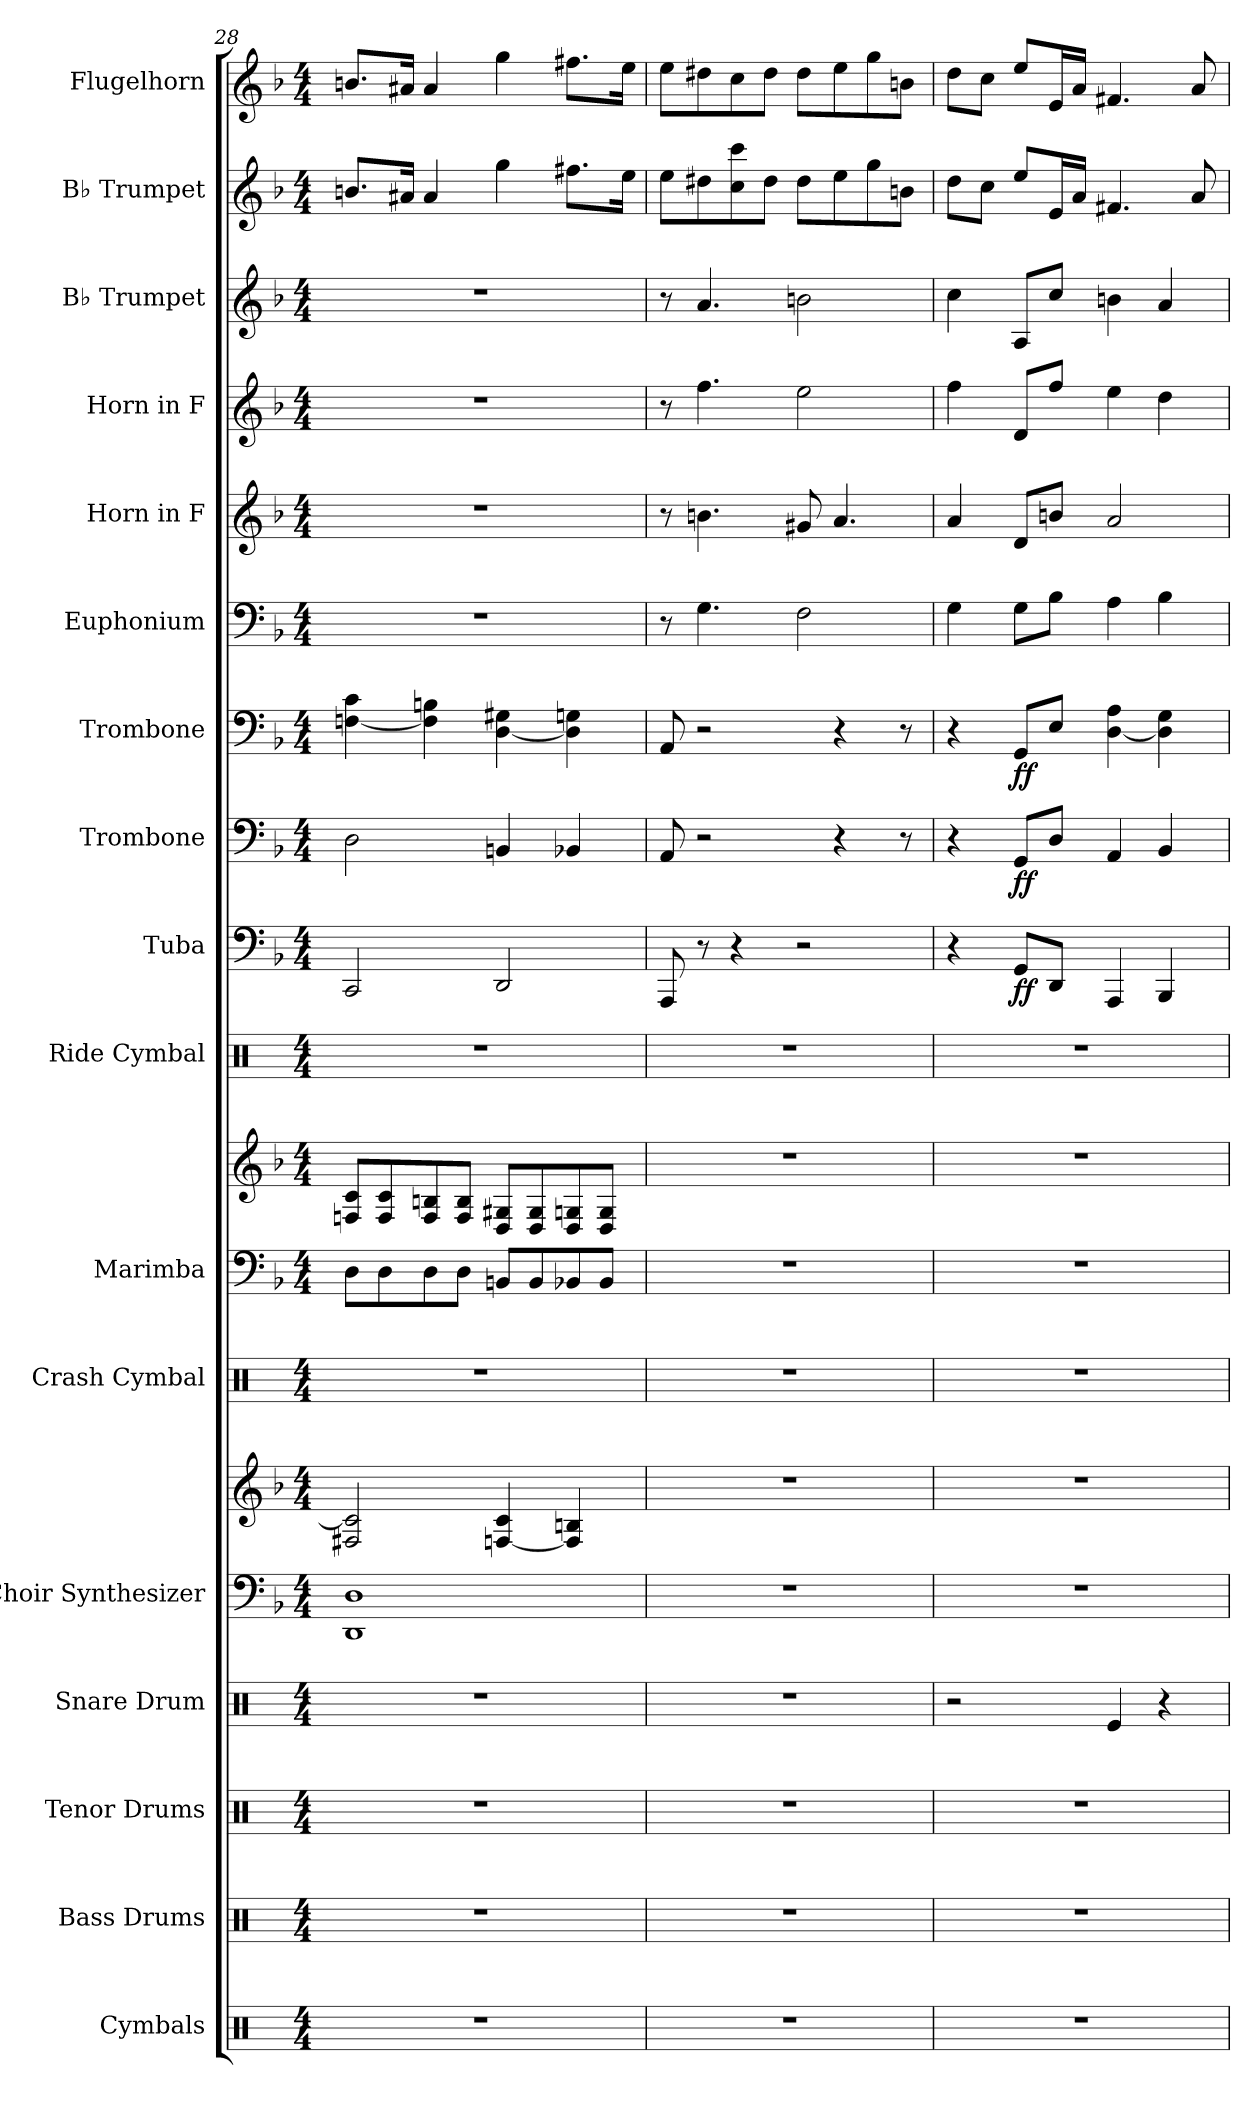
**kern	**kern	**kern	**kern	**kern	**kern	**kern	**kern	**kern	**kern	**kern	**dynam	**kern	**dynam	**kern	**dynam	**kern	**kern	**kern	**kern	**kern	**kern
*part17	*part16	*part15	*part14	*part13	*part13	*part12	*part11	*part11	*part10	*part9	*part9	*part8	*part8	*part7	*part7	*part6	*part5	*part4	*part3	*part2	*part1
*staff19	*staff18	*staff17	*staff16	*staff15	*staff14	*staff13	*staff12	*staff11	*staff10	*staff9	*staff9	*staff8	*staff8	*staff7	*staff7	*staff6	*staff5	*staff4	*staff3	*staff2	*staff1
*I"Cymbals	*I"Bass Drums	*I"Tenor Drums	*I"Snare Drum	*I"Choir Synthesizer	*	*I"Crash Cymbal	*I"Marimba	*	*I"Ride Cymbal	*I"Tuba	*	*I"Trombone	*	*I"Trombone	*	*I"Euphonium	*I"Horn in F	*I"Horn in F	*I"B♭ Trumpet	*I"B♭ Trumpet	*I"Flugelhorn
*I'Cy	*I'BD	*I'TD	*I'SD	*I'Synth.	*	*I'Cr. Cym.	*I'Mrm.	*	*I'R. Cym.	*I'Tba.	*	*I'Tbn.	*	*I'Tbn.	*	*I'Euph.	*	*	*I'B♭ Tpt.	*I'B♭ Tpt.	*I'Flghn.
!!LO:PB:g=z
*clefX	*clefX	*clefX	*clefX	*clefF4	*clefG2	*clefX	*clefF4	*clefG2	*clefX	*clefF4	*	*clefF4	*	*clefF4	*	*clefF4	*clefG2	*clefG2	*clefG2	*clefG2	*clefG2
*	*	*	*	*	*	*	*	*	*	*	*	*	*	*	*	*	*ITrd4c7	*ITrd4c7	*ITrd1c2	*ITrd1c2	*ITrd1c2
*k[]	*k[]	*k[]	*k[]	*k[b-]	*k[b-]	*k[]	*k[b-]	*k[b-]	*k[]	*k[b-]	*	*k[b-]	*	*k[b-]	*	*k[b-]	*k[b-e-]	*k[b-e-]	*k[b-e-a-]	*k[b-e-a-]	*k[b-e-a-]
*M4/4	*M4/4	*M4/4	*M4/4	*M4/4	*M4/4	*M4/4	*M4/4	*M4/4	*M4/4	*M4/4	*	*M4/4	*	*M4/4	*	*M4/4	*M4/4	*M4/4	*M4/4	*M4/4	*M4/4
=28	=28	=28	=28	=28	=28	=28	=28	=28	=28	=28	=28	=28	=28	=28	=28	=28	=28	=28	=28	=28	=28
1r	1r	1r	1r	1DD 1D	2F#X/ 2c/]	1r	8D\L	8Fn/ 8c/L	1r	2CC/	.	2D\	.	[4Fn\ 4c\	.	1r	1r	1r	1r	8.an/L	8.an/L
.	.	.	.	.	.	.	8D\	8F/ 8c/	.	.	.	.	.	.	.	.	.	.	.	.	.
.	.	.	.	.	.	.	.	.	.	.	.	.	.	.	.	.	.	.	.	16g#X/Jk	16g#X/Jk
.	.	.	.	.	.	.	8D\	8F/ 8Bn/	.	.	.	.	.	4F\] 4Bn\	.	.	.	.	.	4g#/	4g#/
.	.	.	.	.	.	.	8D\J	8F/ 8B/J	.	.	.	.	.	.	.	.	.	.	.	.	.
.	.	.	.	.	[4Fn/ 4c/	.	8BBn/L	8D/ 8G#X/L	.	2DD/	.	4BBn/	.	[4D\ 4G#X\	.	.	.	.	.	4ff\	4ff\
.	.	.	.	.	.	.	8BB/	8D/ 8G#/	.	.	.	.	.	.	.	.	.	.	.	.	.
.	.	.	.	.	4F/] 4Bn/	.	8BB-X/	8D/ 8Gn/	.	.	.	4BB-X/	.	4D\] 4Gn\	.	.	.	.	.	8.een\L	8.een\L
.	.	.	.	.	.	.	8BB-/J	8D/ 8G/J	.	.	.	.	.	.	.	.	.	.	.	.	.
.	.	.	.	.	.	.	.	.	.	.	.	.	.	.	.	.	.	.	.	16dd\Jk	16dd\Jk
=29	=29	=29	=29	=29	=29	=29	=29	=29	=29	=29	=29	=29	=29	=29	=29	=29	=29	=29	=29	=29	=29
1r	1r	1r	1r	1r	1r	1r	1r	1r	1r	8AAA/	.	8AA/	.	8AA/	.	8r	8r	8r	8r	8dd\L	8dd\L
.	.	.	.	.	.	.	.	.	.	8r	.	2r	.	2r	.	4.G\	4.en\	4.b-\	4.g/	8cc#X\	8cc#X\
.	.	.	.	.	.	.	.	.	.	4r	.	.	.	.	.	.	.	.	.	8b-\ 8bb-\	8b-\
.	.	.	.	.	.	.	.	.	.	.	.	.	.	.	.	.	.	.	.	8cc#\J	8cc#\J
.	.	.	.	.	.	.	.	.	.	2r	.	.	.	.	.	2F\	8c#X/	2a\	2an\	8cc#\L	8cc#\L
.	.	.	.	.	.	.	.	.	.	.	.	4r	.	4r	.	.	4.d/	.	.	8dd\	8dd\
.	.	.	.	.	.	.	.	.	.	.	.	.	.	.	.	.	.	.	.	8ff\	8ff\
.	.	.	.	.	.	.	.	.	.	.	.	8r	.	8r	.	.	.	.	.	8an\J	8an\J
=30	=30	=30	=30	=30	=30	=30	=30	=30	=30	=30	=30	=30	=30	=30	=30	=30	=30	=30	=30	=30	=30
1r	1r	1r	2r	1r	1r	1r	1r	1r	1r	4r	.	4r	.	4r	.	4G\	4d/	4b-\	4b-\	8cc\L	8cc\L
.	.	.	.	.	.	.	.	.	.	.	.	.	.	.	.	.	.	.	.	8b-\J	8b-\J
!	!	!	!	!	!	!	!	!	!	!	!LO:DY:b	!	!LO:DY:b	!	!LO:DY:b	!	!	!	!	!	!
.	.	.	.	.	.	.	.	.	.	8GG/L	ff	8GG/L	ff	8GG/L	ff	8G\L	8G/L	8G/L	8G/L	8dd/L	8dd/L
.	.	.	.	.	.	.	.	.	.	8DD/J	.	8D/J	.	8E/J	.	8B-\J	8en/J	8b-/J	8b-/J	16d/L	16d/L
.	.	.	.	.	.	.	.	.	.	.	.	.	.	.	.	.	.	.	.	16g/JJ	16g/JJ
.	.	.	4Re/	.	.	.	.	.	.	4AAA/	.	4AA/	.	[4D\ 4A\	.	4A\	2d/	4a\	4an\	4.en/	4.en/
.	.	.	4r	.	.	.	.	.	.	4BBB-/	.	4BB-/	.	4D\] 4G\	.	4B-\	.	4g\	4g/	.	.
.	.	.	.	.	.	.	.	.	.	.	.	.	.	.	.	.	.	.	.	8g/	8g/
=	=	=	=	=	=	=	=	=	=	=	=	=	=	=	=	=	=	=	=	=	=
*-	*-	*-	*-	*-	*-	*-	*-	*-	*-	*-	*-	*-	*-	*-	*-	*-	*-	*-	*-	*-	*-
